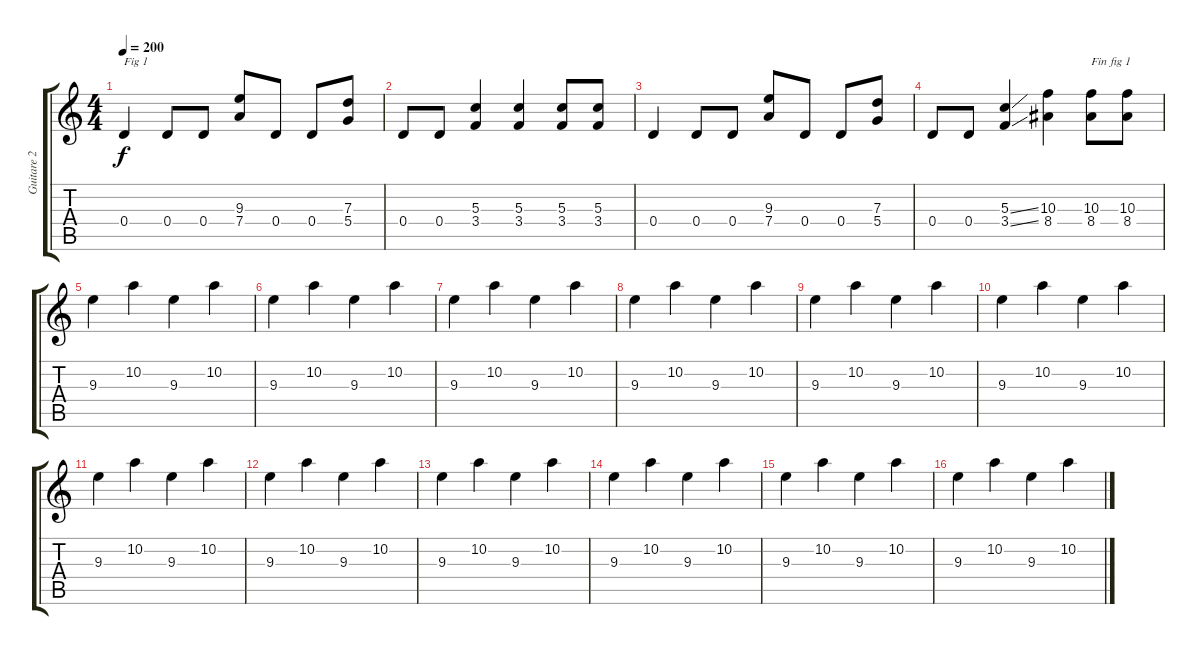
\track ("Guitare 2 dropped D" "Guitare 2 ") {instrument distortionguitar}
\staff {score tabs}
\tuning (E4 B3 G3 D3 A2 D2) {hide}
\ts (4 4)
\tempo 200
\clef g2
\ks c
0.4.4{txt "Fig 1" dy f} 0.4.8 0.4.8 (9.3 7.4).8 0.4.8 0.4.8 (7.3 5.4).8 |
0.4.8 0.4.8 (5.3 3.4).4 (5.3 3.4).4 (5.3 3.4).8 (5.3 3.4).8 |
0.4.4 0.4.8 0.4.8 (9.3 7.4).8 0.4.8 0.4.8 (7.3 5.4).8 |
0.4.8 0.4.8 (5.3{ss} 3.4{ss}).4 (10.3 8.4).4 (10.3 8.4).8{txt "Fin fig 1"} (10.3 8.4).8 |
9.3.4 10.2.4 9.3.4 10.2.4 |
9.3.4 10.2.4 9.3.4 10.2.4 |
9.3.4 10.2.4 9.3.4 10.2.4 |
9.3.4 10.2.4 9.3.4 10.2.4 |
9.3.4 10.2.4 9.3.4 10.2.4 |
9.3.4 10.2.4 9.3.4 10.2.4 |
9.3.4 10.2.4 9.3.4 10.2.4 |
9.3.4 10.2.4 9.3.4 10.2.4 |
9.3.4 10.2.4 9.3.4 10.2.4 |
9.3.4 10.2.4 9.3.4 10.2.4 |
9.3.4 10.2.4 9.3.4 10.2.4 |
9.3.4 10.2.4 9.3.4 10.2.4
